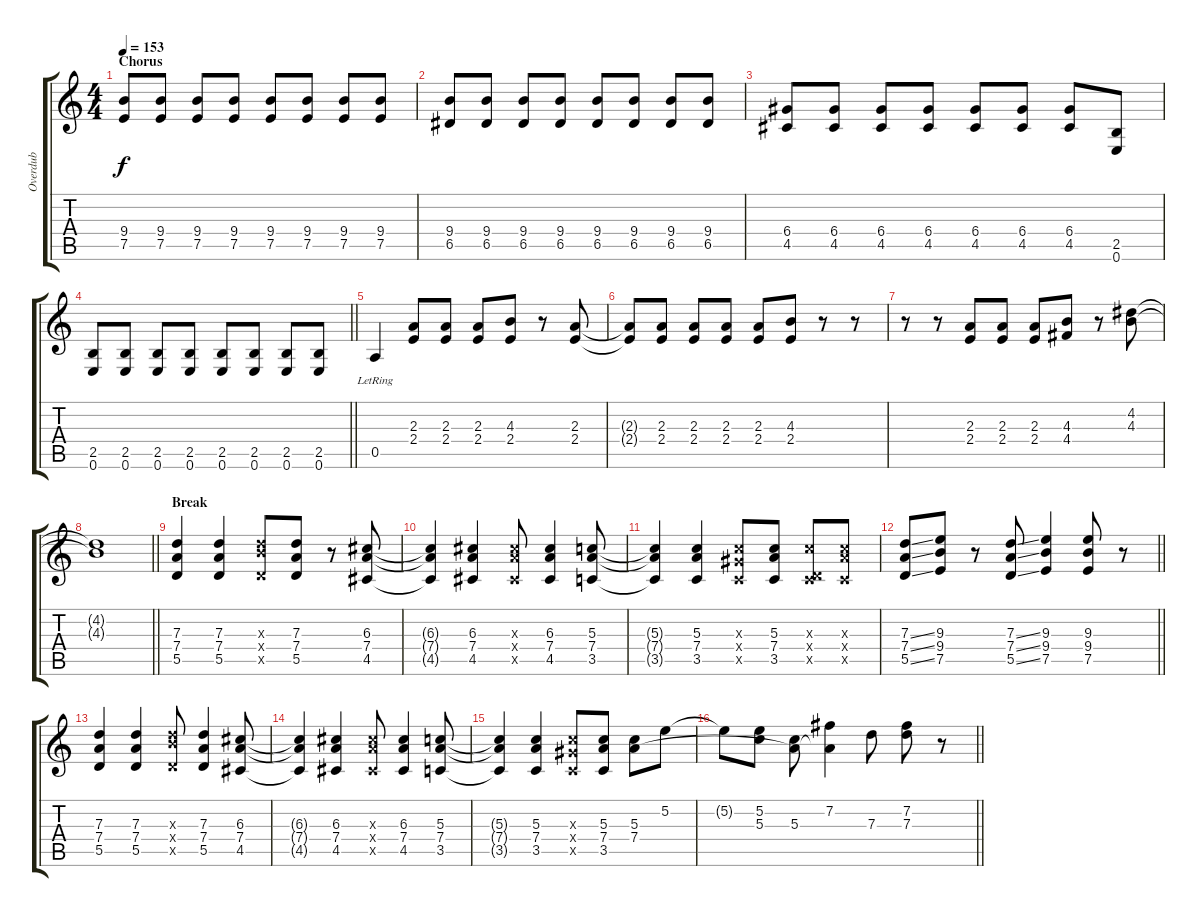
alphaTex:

\track ("Overdub" "Overdub") {instrument distortionguitar}
\staff {score tabs}
\tuning (E4 B3 G3 D3 A2 E2) {hide}
\ts (4 4)
\section ("" "Chorus")
\tempo 153
\clef g2
\ks c
(9.4 7.5).8{dy f} (9.4 7.5).8 (9.4 7.5).8 (9.4 7.5).8 (9.4 7.5).8 (9.4 7.5).8 (9.4 7.5).8 (9.4 7.5).8 |
(9.4 6.5).8 (9.4 6.5).8 (9.4 6.5).8 (9.4 6.5).8 (9.4 6.5).8 (9.4 6.5).8 (9.4 6.5).8 (9.4 6.5).8 |
(6.4 4.5).8 (6.4 4.5).8 (6.4 4.5).8 (6.4 4.5).8 (6.4 4.5).8 (6.4 4.5).8 (6.4 4.5).8 (2.5 0.6).8 |
\barLineRight lightlight
(2.5 0.6).8 (2.5 0.6).8 (2.5 0.6).8 (2.5 0.6).8 (2.5 0.6).8 (2.5 0.6).8 (2.5 0.6).8 (2.5 0.6).8 |
0.5{lr}.4 (2.3 2.4).8 (2.3 2.4).8 (2.3 2.4).8 (4.3 2.4).8 r.8 (2.3 2.4).8 |
(2.3{t} 2.4{t}).8 (2.3 2.4).8 (2.3 2.4).8 (2.3 2.4).8 (2.3 2.4).8 (4.3 2.4).8 r.8 r.8 |
r.8 r.8 (2.3 2.4).8 (2.3 2.4).8 (2.3 2.4).8 (4.3 4.4).8 r.8 (4.2 4.3).8 |
\barLineRight lightlight
(4.2{t} 4.3{t}).1 |
\section ("" "Break")
(7.3 7.4 5.5).4 (7.3 7.4 5.5).4 (7.3{x} 9.4{x} 5.5{x}).8 (7.3 7.4 5.5).8 r.8 (6.3 7.4 4.5).8 |
(6.3{t} 7.4{t} 4.5{t}).4 (6.3 7.4 4.5).4 (6.3{x} 7.4{x} 4.5{x}).8 (6.3 7.4 4.5).4 (5.3 7.4 3.5).8 |
(5.3{t} 7.4{t} 3.5{t}).4 (5.3 7.4 3.5).4 (5.3{x} 6.4{x} 3.5{x}).8 (5.3 7.4 3.5).8 (5.3{x} 0.4{x} 3.5{x}).8 (5.3{x} 7.4{x} 3.5{x}).8 |
\barLineRight lightlight
(7.3{ss} 7.4{ss} 5.5{ss}).8 (9.3 9.4 7.5).8 r.8 (7.3{ss} 7.4{ss} 5.5{ss}).8 (9.3 9.4 7.5).4 (9.3 9.4 7.5).8 r.8 |
(7.3 7.4 5.5).4 (7.3 7.4 5.5).4 (7.3{x} 9.4{x} 5.5{x}).8 (7.3 7.4 5.5).4 (6.3 7.4 4.5).8 |
(6.3{t} 7.4{t} 4.5{t}).4 (6.3 7.4 4.5).4 (6.3{x} 7.4{x} 4.5{x}).8 (6.3 7.4 4.5).4 (5.3 7.4 3.5).8 |
(5.3{t} 7.4{t} 3.5{t}).4 (5.3 7.4 3.5).4 (5.3{x} 6.4{x} 3.5{x}).8 (5.3 7.4 3.5).8 (5.3 7.4).8 5.2.8 |
\barLineRight lightlight
5.2{t}.8 (5.2 5.3).8 (5.3 7.4{t}).8 (7.2 7.4{t}).4 7.3.8 (7.2 7.3).8 r.8
